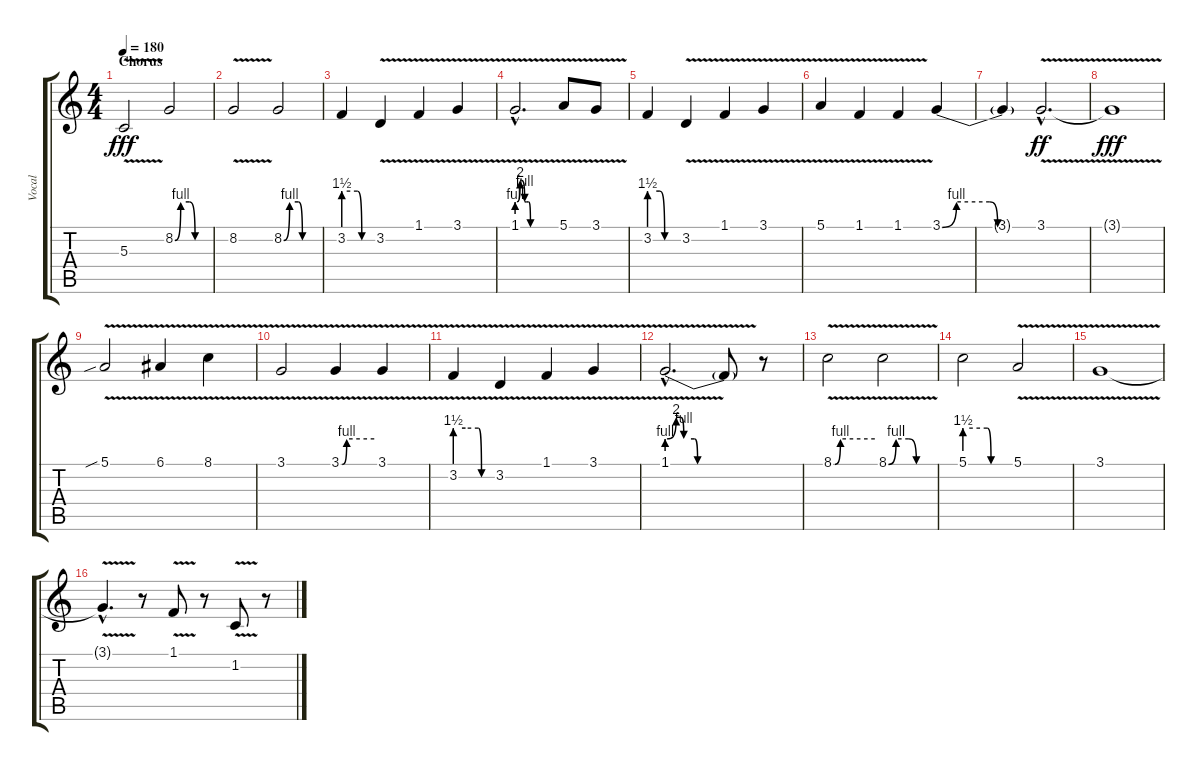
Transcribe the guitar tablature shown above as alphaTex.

\track ("Vocal" "Vocal") {instrument violin}
\staff {score tabs}
\tuning (E4 B3 G3 D3 A2 E2) {hide}
\ts (4 4)
\section ("" "Chorus")
\tempo 180
\clef g2
\ks c
5.3{v}.2{dy fff} 8.2{be (custom 0 0 10 4 25 4 35 0 60 0)}.2 |
8.2{v}.2 8.2{be (custom 0 0 10 4 25 4 32 0 60 0)}.2 |
3.2{be (custom 0 6 29 6 38 0 60 0)}.4 3.2{v}.4 1.1{v}.4 3.1{v}.4 |
1.1{be (custom 0 4 5 8 7 8 12 4 15 4 18 4 21 0 60 0) v hac}.2{d} 5.1{v}.8 3.1{v}.8 |
3.2{be (custom 0 6 22 6 32 0 40 0 60 0)}.4 3.2{v}.4 1.1{v}.4 3.1{v}.4 |
5.1{v}.4 1.1{v}.4 1.1{v}.4 3.1{be (custom 0 0 9 4 30 4 35 0 60 0)}.4 |
3.1{t}.4 3.1{v hac}.2{d dy ff} |
3.1{t}.1{dy fff} |
5.1{v sib}.2 6.1{v}.4 8.1{v}.4 |
3.1{v}.2 3.1{be (custom 0 0 2 0 10 4 60 4) v}.4 3.1{v}.4 |
3.2{be (custom 0 6 17 6 38 6 43 0 60 0) v}.4 3.2{v}.4 1.1{v}.4 3.1{v}.4 |
1.1{be (custom 0 4 6 8 9 8 11 4 18 4 20 0 60 0) v hac}.2{d} 1.1{t}.8 r.8 |
8.1{be (custom 0 0 2 0 10 4 60 4) v}.2 8.1{be (custom 0 0 10 4 27 4 37 0 60 0) v}.2 |
5.1{be (custom 0 6 30 6 35 0 60 0)}.2 5.1{v}.2 |
3.1{v}.1 |
3.1{hac t}.4{d} r.8 1.1{v}.8 r.8 1.2{v}.8 r.8
